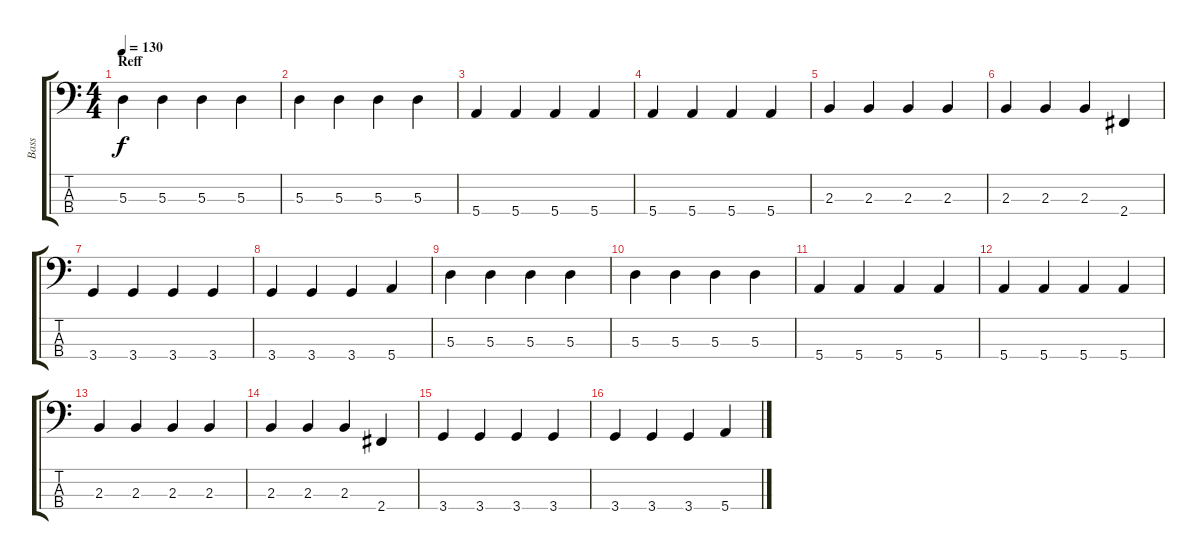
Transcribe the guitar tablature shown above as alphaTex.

\track ("Bass" "Bass") {instrument electricbassfinger}
\staff {score tabs}
\tuning (G2 D2 A1 E1) {hide}
\ts (4 4)
\section ("" "Reff")
\tempo 130
\clef f4
\ks c
5.3.4{dy f} 5.3.4 5.3.4 5.3.4 |
5.3.4 5.3.4 5.3.4 5.3.4 |
5.4.4 5.4.4 5.4.4 5.4.4 |
5.4.4 5.4.4 5.4.4 5.4.4 |
2.3.4 2.3.4 2.3.4 2.3.4 |
2.3.4 2.3.4 2.3.4 2.4.4 |
3.4.4 3.4.4 3.4.4 3.4.4 |
3.4.4 3.4.4 3.4.4 5.4.4 |
5.3.4 5.3.4 5.3.4 5.3.4 |
5.3.4 5.3.4 5.3.4 5.3.4 |
5.4.4 5.4.4 5.4.4 5.4.4 |
5.4.4 5.4.4 5.4.4 5.4.4 |
2.3.4 2.3.4 2.3.4 2.3.4 |
2.3.4 2.3.4 2.3.4 2.4.4 |
3.4.4 3.4.4 3.4.4 3.4.4 |
3.4.4 3.4.4 3.4.4 5.4.4
